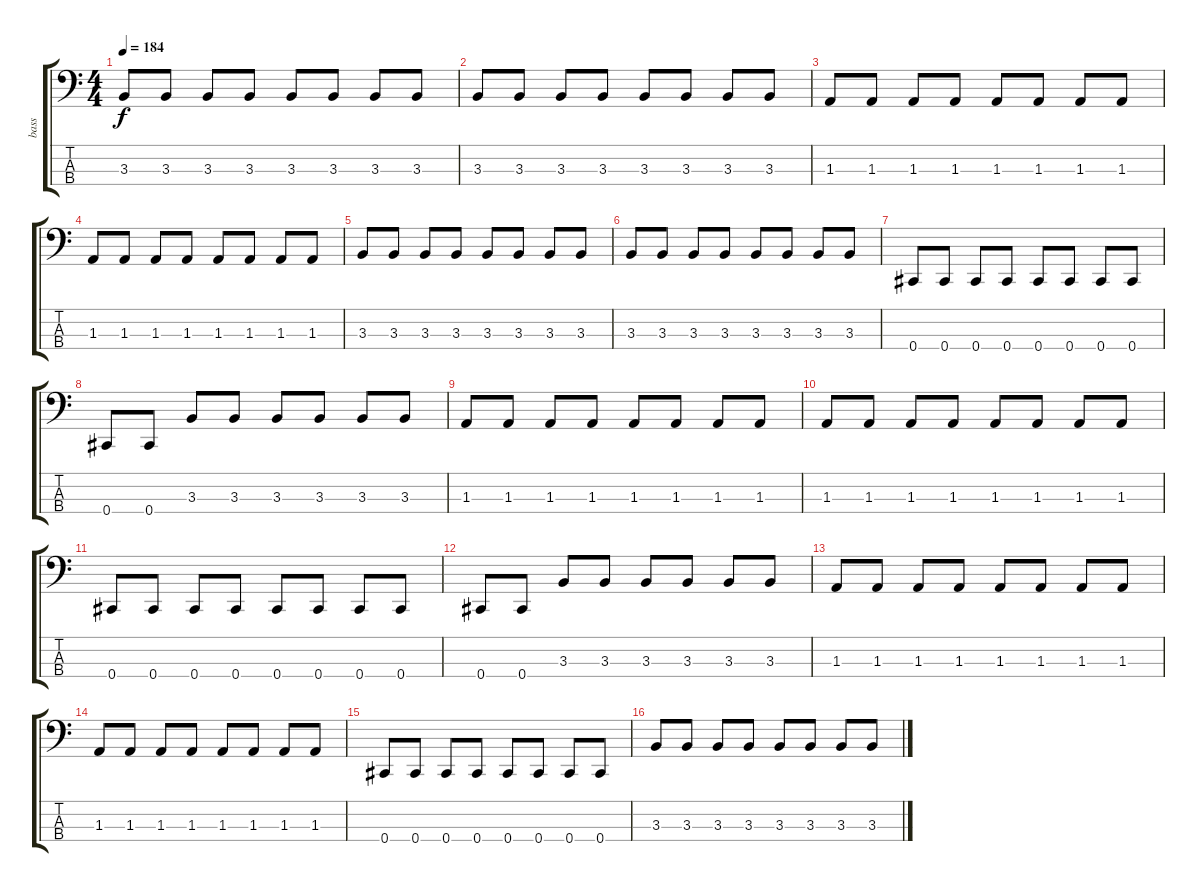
\track ("bass" "bass") {instrument electricbassfinger}
\staff {score tabs}
\tuning (Gb2 Db2 Ab1 Db1) {hide}
\ts (4 4)
\tempo 184
\clef f4
\ks c
3.3.8{dy f} 3.3.8 3.3.8 3.3.8 3.3.8 3.3.8 3.3.8 3.3.8 |
3.3.8 3.3.8 3.3.8 3.3.8 3.3.8 3.3.8 3.3.8 3.3.8 |
1.3.8 1.3.8 1.3.8 1.3.8 1.3.8 1.3.8 1.3.8 1.3.8 |
1.3.8 1.3.8 1.3.8 1.3.8 1.3.8 1.3.8 1.3.8 1.3.8 |
3.3.8 3.3.8 3.3.8 3.3.8 3.3.8 3.3.8 3.3.8 3.3.8 |
3.3.8 3.3.8 3.3.8 3.3.8 3.3.8 3.3.8 3.3.8 3.3.8 |
0.4.8 0.4.8 0.4.8 0.4.8 0.4.8 0.4.8 0.4.8 0.4.8 |
0.4.8 0.4.8 3.3.8 3.3.8 3.3.8 3.3.8 3.3.8 3.3.8 |
1.3.8 1.3.8 1.3.8 1.3.8 1.3.8 1.3.8 1.3.8 1.3.8 |
1.3.8 1.3.8 1.3.8 1.3.8 1.3.8 1.3.8 1.3.8 1.3.8 |
0.4.8 0.4.8 0.4.8 0.4.8 0.4.8 0.4.8 0.4.8 0.4.8 |
0.4.8 0.4.8 3.3.8 3.3.8 3.3.8 3.3.8 3.3.8 3.3.8 |
1.3.8 1.3.8 1.3.8 1.3.8 1.3.8 1.3.8 1.3.8 1.3.8 |
1.3.8 1.3.8 1.3.8 1.3.8 1.3.8 1.3.8 1.3.8 1.3.8 |
0.4.8 0.4.8 0.4.8 0.4.8 0.4.8 0.4.8 0.4.8 0.4.8 |
3.3.8 3.3.8 3.3.8 3.3.8 3.3.8 3.3.8 3.3.8 3.3.8
